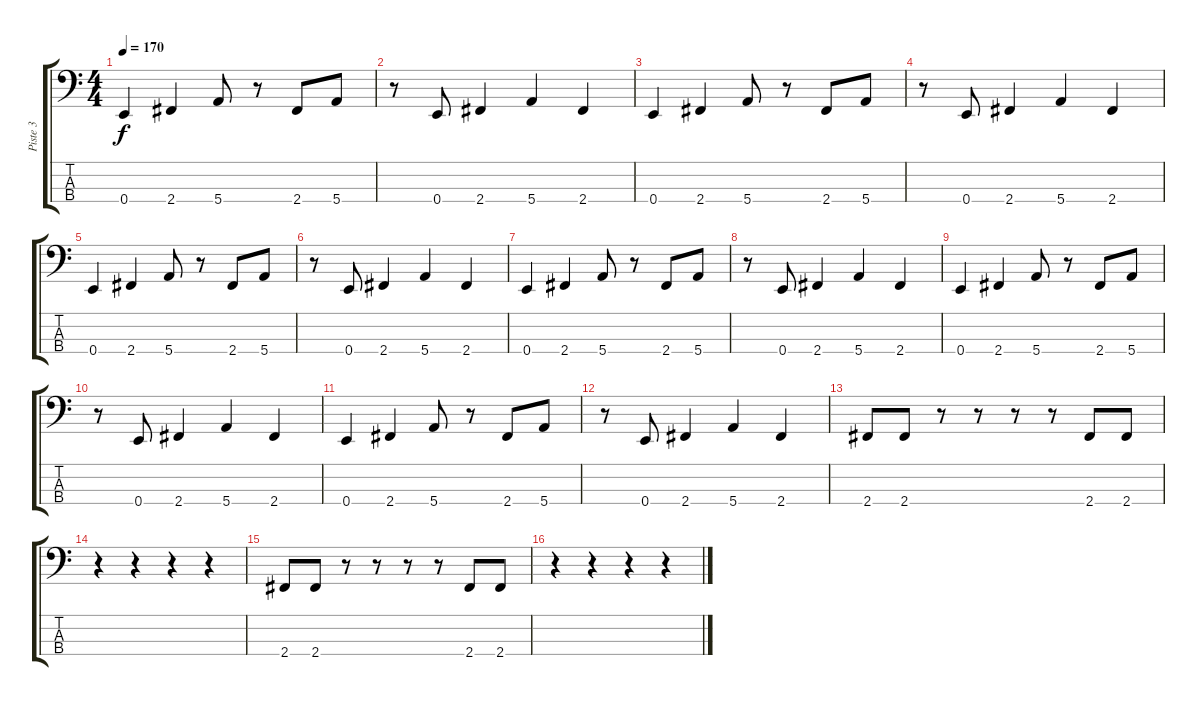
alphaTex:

\track ("Piste 3" "Piste 3") {instrument electricbassfinger}
\staff {score tabs}
\tuning (G2 D2 A1 E1) {hide}
\ts (4 4)
\tempo 170
\clef f4
\ks c
0.4.4{dy f} 2.4.4 5.4.8 r.8 2.4.8 5.4.8 |
r.8 0.4.8 2.4.4 5.4.4 2.4.4 |
0.4.4 2.4.4 5.4.8 r.8 2.4.8 5.4.8 |
r.8 0.4.8 2.4.4 5.4.4 2.4.4 |
0.4.4 2.4.4 5.4.8 r.8 2.4.8 5.4.8 |
r.8 0.4.8 2.4.4 5.4.4 2.4.4 |
0.4.4 2.4.4 5.4.8 r.8 2.4.8 5.4.8 |
r.8 0.4.8 2.4.4 5.4.4 2.4.4 |
0.4.4 2.4.4 5.4.8 r.8 2.4.8 5.4.8 |
r.8 0.4.8 2.4.4 5.4.4 2.4.4 |
0.4.4 2.4.4 5.4.8 r.8 2.4.8 5.4.8 |
r.8 0.4.8 2.4.4 5.4.4 2.4.4 |
2.4.8 2.4.8 r.8 r.8 r.8 r.8 2.4.8 2.4.8 |
r.4 r.4 r.4 r.4 |
2.4.8 2.4.8 r.8 r.8 r.8 r.8 2.4.8 2.4.8 |
r.4 r.4 r.4 r.4
